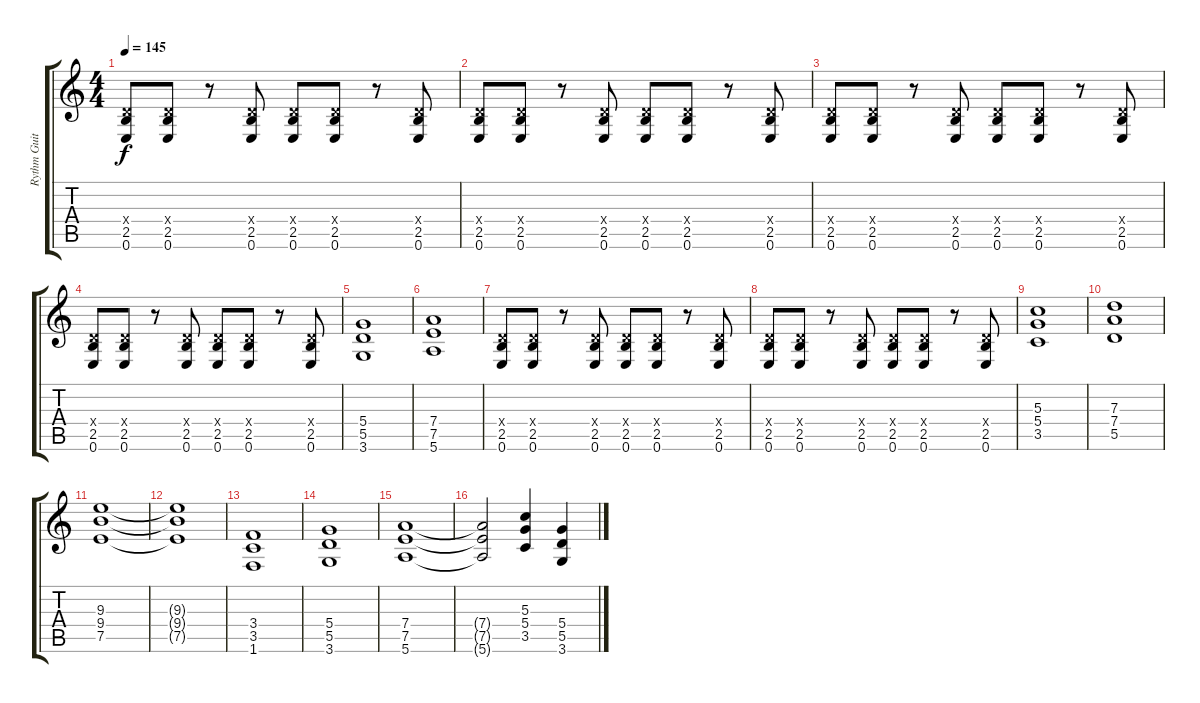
\track ("Rythm Guitar" "Rythm Guit") {instrument distortionguitar}
\staff {score tabs}
\tuning (E4 B3 G3 D3 A2 E2) {hide}
\ts (4 4)
\tempo 145
\clef g2
\ks c
(0.4{x} 2.5 0.6).8{dy f} (0.4{x} 2.5 0.6).8 r.8 (0.4{x} 2.5 0.6).8 (0.4{x} 2.5 0.6).8 (0.4{x} 2.5 0.6).8 r.8 (0.4{x} 2.5 0.6).8 |
(0.4{x} 2.5 0.6).8 (0.4{x} 2.5 0.6).8 r.8 (0.4{x} 2.5 0.6).8 (0.4{x} 2.5 0.6).8 (0.4{x} 2.5 0.6).8 r.8 (0.4{x} 2.5 0.6).8 |
(0.4{x} 2.5 0.6).8 (0.4{x} 2.5 0.6).8 r.8 (0.4{x} 2.5 0.6).8 (0.4{x} 2.5 0.6).8 (0.4{x} 2.5 0.6).8 r.8 (0.4{x} 2.5 0.6).8 |
(0.4{x} 2.5 0.6).8 (0.4{x} 2.5 0.6).8 r.8 (0.4{x} 2.5 0.6).8 (0.4{x} 2.5 0.6).8 (0.4{x} 2.5 0.6).8 r.8 (0.4{x} 2.5 0.6).8 |
(5.4 5.5 3.6).1 |
(7.4 7.5 5.6).1 |
(0.4{x} 2.5 0.6).8 (0.4{x} 2.5 0.6).8 r.8 (0.4{x} 2.5 0.6).8 (0.4{x} 2.5 0.6).8 (0.4{x} 2.5 0.6).8 r.8 (0.4{x} 2.5 0.6).8 |
(0.4{x} 2.5 0.6).8 (0.4{x} 2.5 0.6).8 r.8 (0.4{x} 2.5 0.6).8 (0.4{x} 2.5 0.6).8 (0.4{x} 2.5 0.6).8 r.8 (0.4{x} 2.5 0.6).8 |
(5.3 5.4 3.5).1 |
(7.3 7.4 5.5).1 |
(9.3 9.4 7.5).1 |
(9.3{t} 9.4{t} 7.5{t}).1 |
(3.4 3.5 1.6).1 |
(5.4 5.5 3.6).1 |
(7.4 7.5 5.6).1 |
(7.4{t} 7.5{t} 5.6{t}).2 (5.3 5.4 3.5).4 (5.4 5.5 3.6).4
